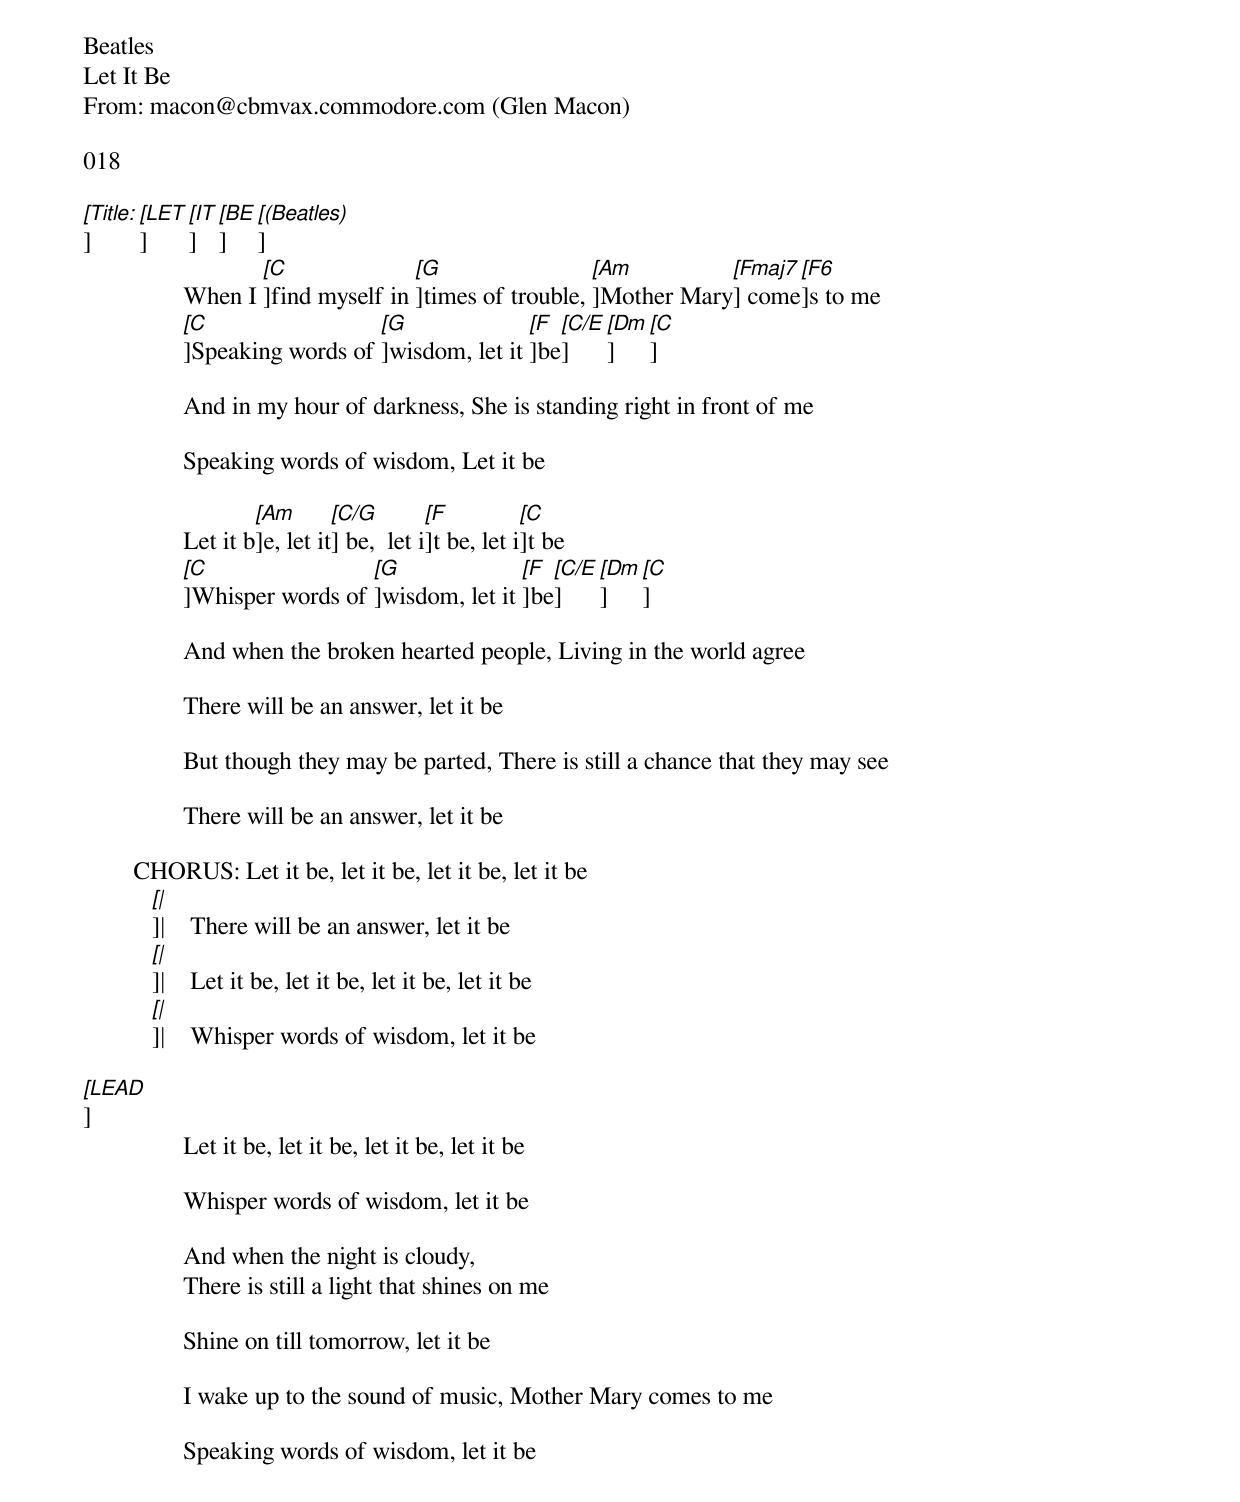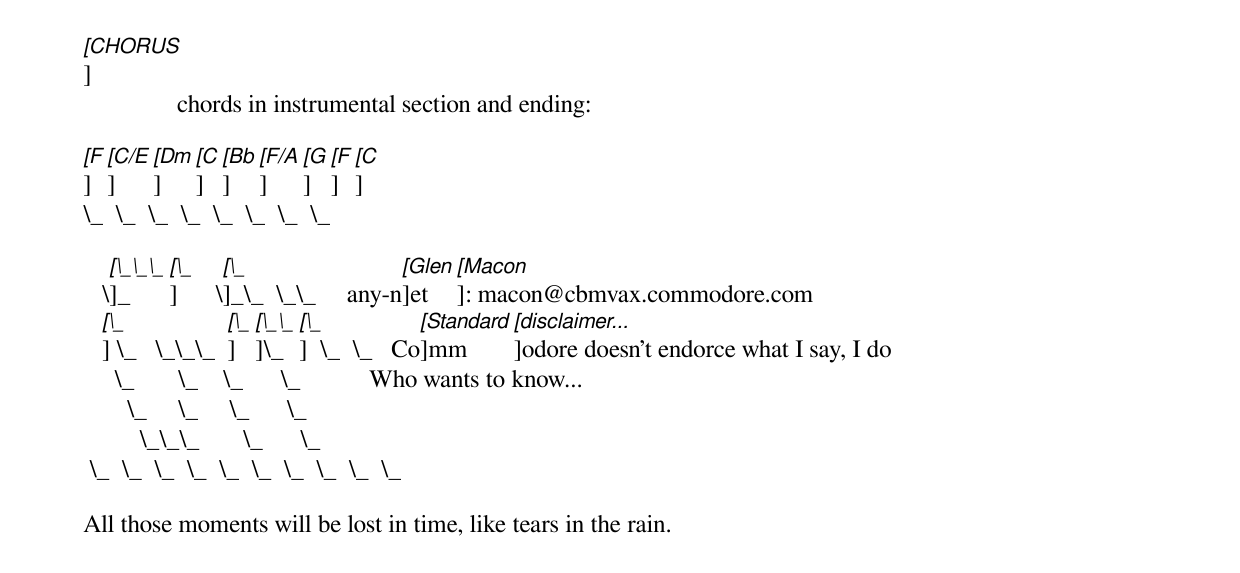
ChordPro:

Beatles
Let It Be
From: macon@cbmvax.commodore.com (Glen Macon)

018

[[Title:]][[LET]][[IT]][[BE]][[(Beatles)]]
                When I [[C]]find myself in [[G]]times of trouble, [[Am]]Mother Mary[[Fmaj7]] come[[F6]]s to me
                [[C]]Speaking words of [[G]]wisdom, let it [[F]]be[[C/E]][[Dm]][[C]]

                And in my hour of darkness, She is standing right in front of me

                Speaking words of wisdom, Let it be

                Let it b[[Am]]e, let it[[C/G]] be,  let i[[F]]t be, let i[[C]]t be
                [[C]]Whisper words of [[G]]wisdom, let it [[F]]be[[C/E]][[Dm]][[C]]

                And when the broken hearted people, Living in the world agree

                There will be an answer, let it be

                But though they may be parted, There is still a chance that they may see

                There will be an answer, let it be

        CHORUS: Let it be, let it be, let it be, let it be
           [[|]]|    There will be an answer, let it be
           [[|]]|    Let it be, let it be, let it be, let it be
           [[|]]|    Whisper words of wisdom, let it be

[[LEAD]]
                Let it be, let it be, let it be, let it be

                Whisper words of wisdom, let it be

                And when the night is cloudy,
                There is still a light that shines on me

                Shine on till tomorrow, let it be

                I wake up to the sound of music, Mother Mary comes to me

                Speaking words of wisdom, let it be

[[CHORUS]]
               chords in instrumental section and ending:

[[F]][[C/E]][[Dm]][[C]][[Bb]][[F/A]][[G]][[F]][[C]]
\_  \_  \_  \_  \_  \_  \_  \_

   \[[\_\_\_]]_      [[\_]]      \[[\_]]_\_  \_\_     any-n[[Glen]]et[[Macon]]: macon@cbmvax.commodore.com
   [[\_]] \_   \_\_\_  [[\_]]  [[\_\_]]\_[[\_]]  \_  \_   Co[[Standard]]mm[[disclaimer...]]odore doesn't endorce what I say, I do
     \_       \_    \_      \_           Who wants to know...
       \_     \_     \_      \_
         \_\_\_       \_      \_
 \_  \_  \_  \_  \_  \_  \_  \_  \_  \_

All those moments will be lost in time, like tears in the rain.
